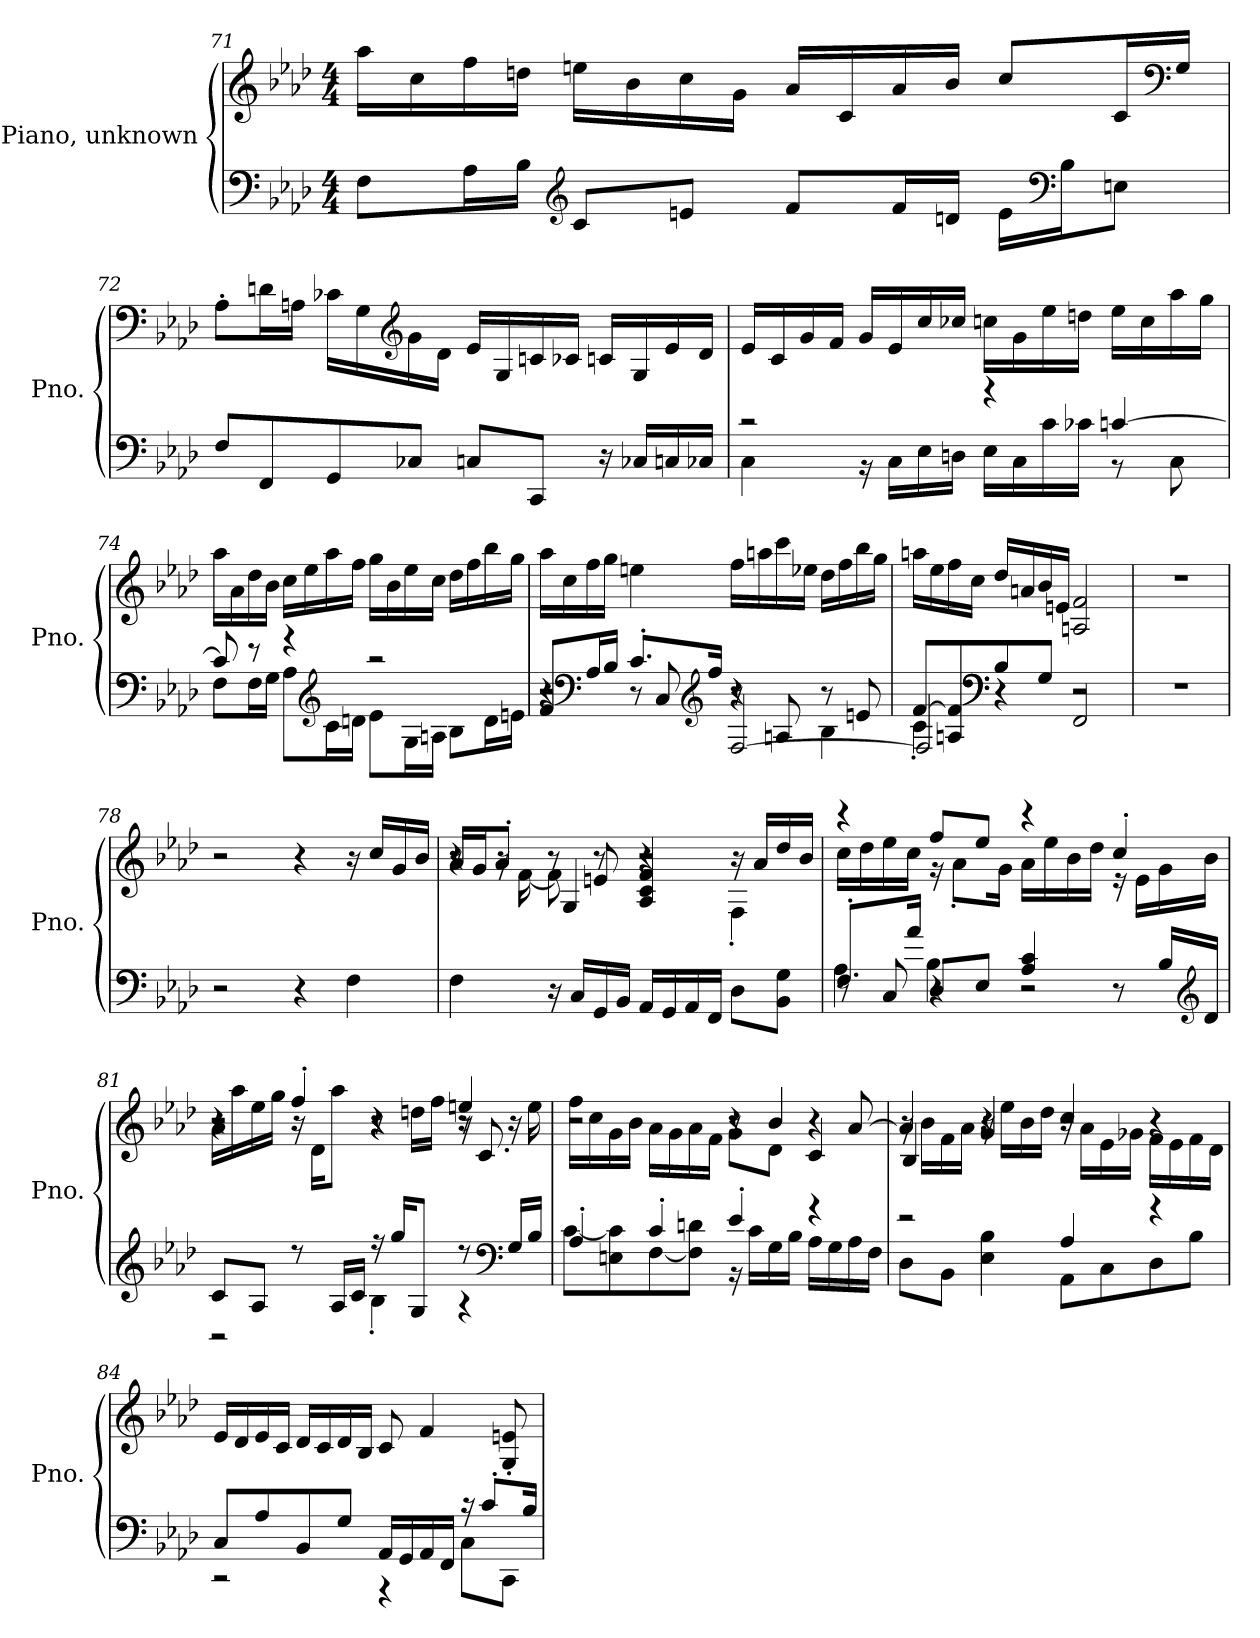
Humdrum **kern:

**kern	**kern
*part1	*part1
*staff2	*staff1
*I"Piano, unknown	*
*I'Pno.	*
!!LO:LB:g=z
*clefF4	*clefG2
*k[b-e-a-d-]	*k[b-e-a-d-]
*M4/4	*M4/4
=71	=71
8F\L	16aa-\LL
.	16cc\
16A-\L	16ff\
16B-\JJ	16ddn\JJ
*clefG2	*
8c/L	16een\LL
.	16b-\
8en/J	16cc\
.	16g\JJ
8f/L	16a-/LL
.	16c/
16f/L	16a-/
16dn/JJ	16b-/JJ
16e\LL	8cc/L
*clefF4	*
16B-\J	.
8En\J	16c/L
*	*clefF4
.	16G/JJ
!!LO:LB:g=z
=72	=72
8F/L	8A-'\L
8FF/	16dn\L
.	16An\JJ
8GG/	16c-X\LL
.	16G\
*	*clefG2
8C-X/J	16g\
.	16d\JJ
8Cn/L	16e-/LL
.	16G/
8CC/J	16cn/
.	16c-X/JJ
16r	16cn/LL
16C-X/LL	16G/
16Cn/	16e-/
16C-X/JJ	16d/JJ
=73	=73
*^	*
2r	4C\	16e-/LL
.	.	16c/
.	.	16g/
.	.	16f/JJ
.	16r	16g/LL
.	16C\LL	16e-/
.	16E-\	16cc/
.	16Dn\JJ	16cc-X/JJ
4r	16E-\LL	16ccn\LL
.	16C\	16g\
.	16c\	16ee-\
.	16c-X\JJ	16ddn\JJ
[4cn/	8r	16ee-\LL
.	.	16cc\
.	8C\	16aa-\
.	.	16gg\JJ
!!LO:PB:g=z
=74	=74	=74
8c/]	8F\L	16aa-\LL
.	.	16a-\
8r	16F\L	16dd-\
.	16G\JJ	16b-\JJ
4r	8A-\L	16cc\LL
.	.	16ee-\
*clefG2	*	*
.	16c\L	16aa-\
.	16dn\JJ	16ff\JJ
2r	8e-\L	16gg\LL
.	.	16b-\
.	16G\L	16ee-\
.	16An\JJ	16cc\JJ
.	8B-\L	16dd-\LL
.	.	16ff\
.	16d\L	16bb-\
.	16en\JJ	16gg\JJ
=75	=75	=75
*	*^	*
8f/L	2r	4r	16aa-\LL
.	.	.	16cc\
*clefF4	*	*	*
16A-/L	.	.	16ff\
16B-/JJ	.	.	16gg\JJ
8.c'/L	.	8r	4een\
.	.	8C/	.
*clefG2	*	*	*
16ff/Jk	.	.	.
8r	4r	[2F/	16ff\LL
.	.	.	16aan\
8An/	.	.	16ccc\
.	.	.	16ee-X\JJ
8r	4B-\	.	16dd-\LL
.	.	.	16ff\
8en/	.	.	16bb-\
.	.	.	16gg\JJ
!!LO:LB:g=z
=76	=76	=76	=76
[8f/L	4c'\	2F/]	16aan\LL
.	.	.	16ee-\
8An/ 8f/]	.	.	16ff\
.	.	.	16cc\JJ
*clefF4	*	*	*
8B-/	4r	.	16dd-/LL
.	.	.	16an/
8G/J	.	.	16b-/
.	.	.	16en/JJ
2FF/	2r	2r	2An/ 2f/
*v	*v	*v	*
=77	=77
1r	1r
=78	=78
2r	2r
4r	4r
4F\	16r
.	16cc/LL
.	16g/
.	16b-/JJ
=79	=79
*	*^
*	*	*^
4F\	16a-/LL	8r	4r
.	16g/J	.	.
.	8a-'/J	16r	.
.	.	[16f\	.
16r	8r	8f\]	4G/
16C/LL	.	.	.
16GG/	8en/	8r	.
16BB-/JJ	.	.	.
16AA-/LL	4A-/ 4c/ 4f/	4r	2r
16GG/	.	.	.
16AA-/	.	.	.
16FF/JJ	.	.	.
8D-\L	16r	4F'\	.
.	16a-/LL	.	.
8BB-\ 8G\J	16dd-/	.	.
.	16b-/JJ	.	.
*	*	*v	*v
!!LO:LB:g=z
=80	=80	=80
*^	*	*
*	*^	*	*
8.F'/L	4A-\	8r	4r	16cc\LL
.	.	.	.	16dd-\
.	.	8C/	.	16ee-\
16a-/Jk	.	.	.	16cc\JJ
8D-/L	4B-\	4r	8ff/L	16r
.	.	.	.	8a-'\L
8E-/J	.	.	8ee-/J	.
.	.	.	.	16g\Jk
4A-/ 4c/	2r	2r	4r	16a-\LL
.	.	.	.	16ee-\
.	.	.	.	16b-\
.	.	.	.	16dd-\JJ
8r	.	.	4cc'/	16r
.	.	.	.	16e-\LL
16B-/LL	.	.	.	16g\
*clefG2	*	*	*	*
16d-/JJ	.	.	.	16b-\JJ
*	*v	*v	*	*
=81	=81	=81	=81
*	*	*	*^
8c/L	2r	4r	16a-\LL	2r
.	.	.	16aa-\	.
8A-/J	.	.	16ee-\	.
.	.	.	16gg\JJ	.
8r	.	4ff'/	16r	.
.	.	.	16d-\KL	.
16A-/LL	.	.	8aa-\J	.
16c/JJ	.	.	.	.
16r	4B-'\	4r	8r	4r
16gg/KL	.	.	.	.
8G/J	.	.	16ddn\LL	.
.	.	.	16ff\JJ	.
8r	4r	4een/	8r	16r
.	.	.	.	8.c/
*clefF4	*	*	*	*
16G/LL	.	.	16r	.
16B-/JJ	.	.	16ee\	.
!!LO:LB:g=z	!!	!!
=82	=82	=82	=82	=82
4A-'/	[8c\L	2r	16ff\LL	2r
.	.	.	16cc\	.
.	8En\ 8c\]	.	16g\	.
.	.	.	16b-\JJ	.
4c'/	[8F\	.	16a-\LL	.
.	.	.	16g\	.
.	8F\] 8dn\J	.	16a-\	.
.	.	.	16f\JJ	.
4e-'/	16r	8r	8g\L	4r
.	16c\LL	.	.	.
.	16G\	4b-/	8d-\J	.
.	16B-\JJ	.	.	.
4r	16A-\LL	.	4r	4c/
.	16G\	.	.	.
.	16A-\	[8a-/	.	.
.	16F\JJ	.	.	.
=83	=83	=83	=83	=83
2r	8D-\L	4a-/]	16r	4B-/
.	.	.	16b-\LL	.
.	8BB-\J	.	16f\	.
.	.	.	16a-\JJ	.
.	4E-\ 4B-\	4g/	16r	4r
.	.	.	16ee-\LL	.
.	.	.	16b-\	.
.	.	.	16dd-\JJ	.
4A-/	8AA-\L	4cc/	16r	2r
.	.	.	16a-\LL	.
.	8C\	.	16e-\	.
.	.	.	16g-X\JJ	.
4r	8D-\	4r	16f\LL	.
.	.	.	16e-\	.
.	8B-\J	.	16f\	.
.	.	.	16d-\JJ	.
*	*	*v	*v	*v
!!LO:LB:g=z
=84	=84	=84
8C/L	2r	16e-/LL
.	.	16d-/
8A-/	.	16e-/
.	.	16c/JJ
8BB-/	.	16d-/LL
.	.	16c/
8G/J	.	16d-/
.	.	16B-/JJ
16AA-/LL	4r	8c/
16GG/	.	.
16AA-/	.	4f/
16FF/JJ	.	.
16r	8C\L	.
8c'/L	.	.
.	8CC\J	8G/' 8en/'
16B-/Jk	.	.
*v	*v	*
=	=
*-	*-
